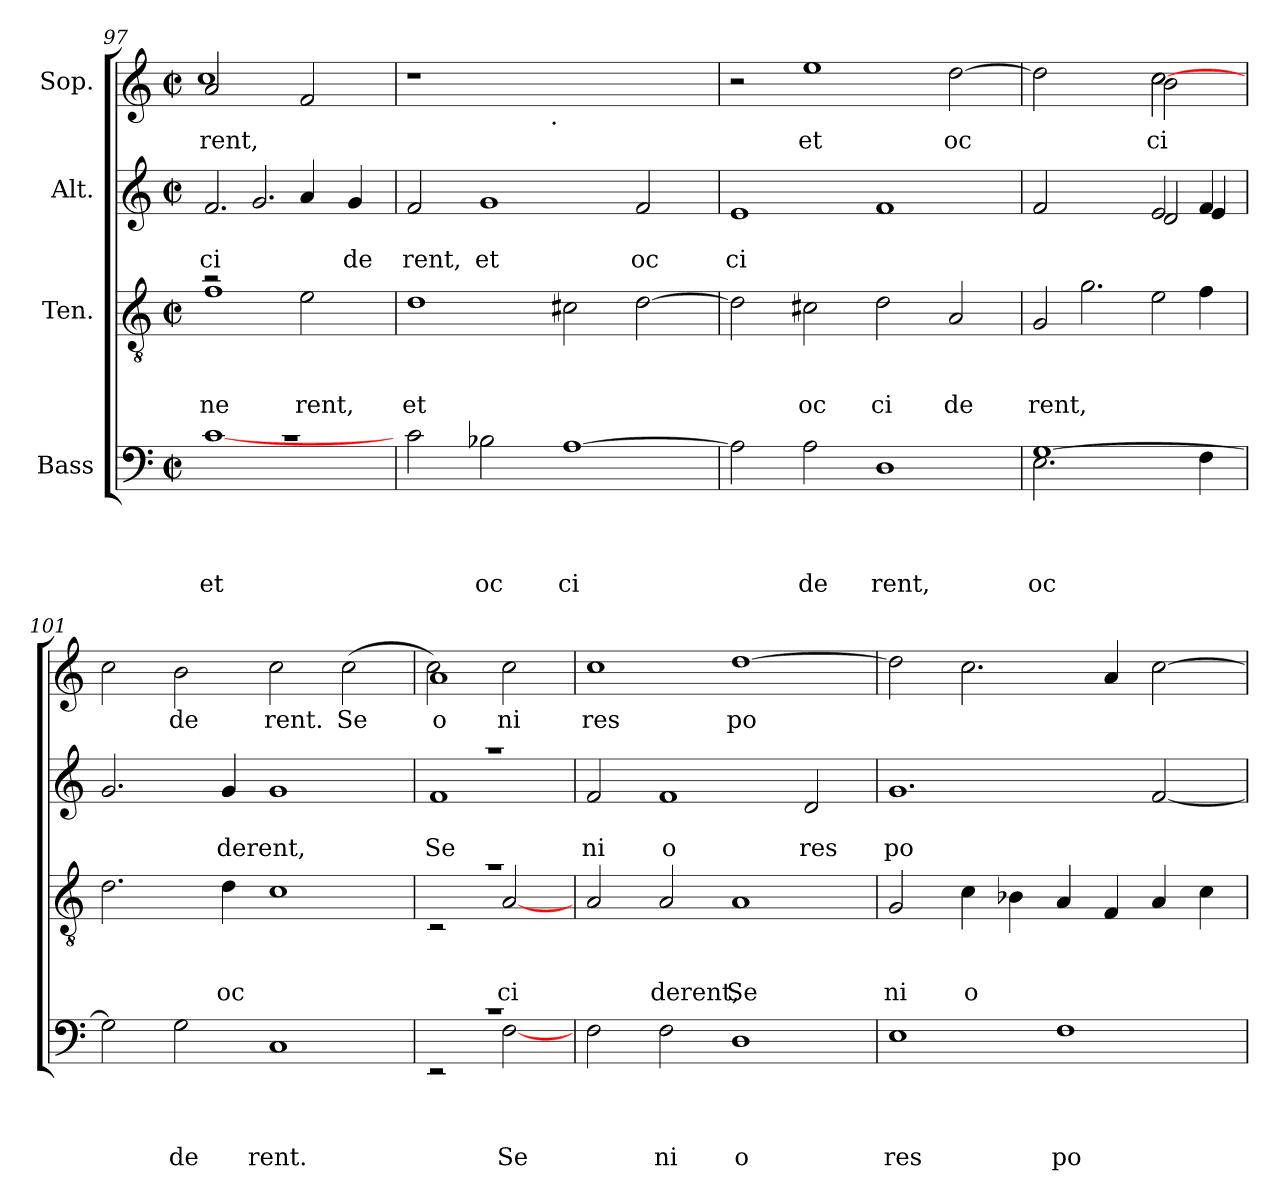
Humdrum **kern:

**kern	**text	**text	**text	**text	**kern	**text	**text	**text	**kern	**text	**text	**kern	**text
*part4	*part4	*part4	*part4	*part4	*part3	*part3	*part3	*part3	*part2	*part2	*part2	*part1	*part1
*staff4	*staff4	*staff4	*staff4	*staff4	*staff3	*staff3	*staff3	*staff3	*staff2	*staff2	*staff2	*staff1	*staff1
*I"Bass	*	*	*	*	*I"Ten.	*	*	*	*I"Alt.	*	*	*I"Sop.	*
*clefF4	*	*	*	*	*clefGv2	*	*	*	*clefG2	*	*	*clefG2	*
*k[]	*	*	*	*	*k[]	*	*	*	*k[]	*	*	*k[]	*
*C:	*	*	*	*	*C:	*	*	*	*C:	*	*	*C:	*
*M2/2	*	*	*	*	*M2/2	*	*	*	*M2/2	*	*	*M2/2	*
*met(c|)	*	*	*	*	*met(c|)	*	*	*	*met(c|)	*	*	*met(c|)	*
=97	=97	=97	=97	=97	=97	=97	=97	=97	=97	=97	=97	=97	=97
*^	*	*	*	*	*	*	*	*	*	*	*	*	*
!	!	!	!	!	!LO:LY:b	!	!	!	!LO:LY:b	!	!	!LO:LY:b	!	!LO:LY:b
*	*	*	*	*	*	*^	*	*	*	*^	*	*	*^	*
*	*	*	*	*	*	*	*	*	*	*	*	*^	*	*	*	*	*
1rc	[>1c	.	.	.	et	2ra	1f	.	.	ne	2.f/	2ryy	4ryy	.	ci	2a/	1cc	rent,
.	.	.	.	.	.	.	.	.	.	.	.	.	2.g/	.	.	.	.	.
!	!	!	!	!	!	!	!	!	!	!LO:LY:b	!	!	!	!	!	!	!	!
.	.	.	.	.	.	2e\	.	.	.	-rent,	.	4a/	.	.	.	2f/	.	.
!	!	!	!	!	!	!	!	!	!	!	!	!	!	!	!LO:LY:b	!	!	!
.	.	.	.	.	.	.	.	.	.	.	4g/	4ryy	.	.	de	.	.	.
*v	*v	*	*	*	*	*	*	*	*	*	*	*v	*v	*	*	*	*	*
*	*	*	*	*	*v	*v	*	*	*	*	*	*	*	*	*	*
=98	=98	=98	=98	=98	=98	=98	=98	=98	=98	=98	=98	=98	=98	=98	=98
!	!	!	!	!	!	!	!	!LO:LY:b	!	!	!	!LO:LY:b	!	!	!
*	*	*	*	*	*	*	*	*	*v	*v	*	*	*	*	*
2c\	.	.	.	.	1d	.	.	et	2f/	.	rent,	1r	2ryy	.
!	!	!	!	!LO:LY:b	!	!	!	!	!	!	!LO:LY:b	!	!	!
2B-X\	.	.	.	oc	.	.	.	.	1g	.	et	.	4...ryy	.
!	!	!	!	!	!	!	!	!	!	!	!	!	!LO:TX:b:t=.	!
.	.	.	.	.	.	.	.	.	.	.	.	.	1ryy	.
!	!	!	!	!LO:LY:b	!	!	!	!	!	!	!	!	!	!
[>1A	.	.	.	ci	2c#X\	.	.	.	.	.	.	1ryy	.	.
!	!	!	!	!	!	!	!	!	!	!	!LO:LY:b	!	!	!
.	.	.	.	.	[>2d\	.	.	.	2f/	.	oc	.	.	.
.	.	.	.	.	.	.	.	.	.	.	.	.	32ryy	.
=99	=99	=99	=99	=99	=99	=99	=99	=99	=99	=99	=99	=99	=99	=99
!	!	!	!	!	!	!	!	!	!	!	!LO:LY:b	!	!	!
*	*	*	*	*	*	*	*	*	*	*	*	*v	*v	*
2A\]	.	.	.	.	2d\]	.	.	.	1e	.	ci	2r	.
!	!	!	!	!LO:LY:b	!	!	!	!LO:LY:b	!	!	!	!	!LO:LY:b
2A\	.	.	.	de	2c#X\	.	.	oc	.	.	.	1ee	et
!	!	!	!	!LO:LY:b	!	!	!	!LO:LY:b	!	!	!	!	!
1D	.	.	.	rent,	2d\	.	.	ci	1f	.	.	.	.
!	!	!	!	!	!	!	!	!LO:LY:b	!	!	!	!	!LO:LY:b
.	.	.	.	.	2A/	.	.	de	.	.	.	[>2dd\	oc
!!LO:PB:g=z
=100	=100	=100	=100	=100	=100	=100	=100	=100	=100	=100	=100	=100	=100
!	!	!	!	!LO:LY:b	!	!	!	!	!	!	!	!	!
*^	*	*	*	*	*	*	*	*	*	*	*	*	*
!	!	!	!	!	!LO:LY:b	!	!	!	!LO:LY:b	!	!	!	!	!
*	*	*	*	*	*	*^	*	*	*	*^	*	*	*^	*
*	*	*	*	*	*	*	*^	*	*	*	*	*^	*	*	*	*^	*
*	*	*	*	*	*	*	*	*	*	*	*	*	*	*^	*	*	*	*	*	*
[>1G	2.E\	.	.	.	oc	2G/	4ryy	2.ryy	.	.	rent,	4ryy	2f/	2ryy	2.ryy	.	.	2dd\]	2ryy	2ryy	.
.	.	.	.	.	.	.	2.g\	.	.	.	.	32ryy	.	.	.	.	.	.	.	.	.
.	.	.	.	.	.	.	.	.	.	.	.	16.ryy	.	.	.	.	.	.	.	.	.
.	.	.	.	.	.	.	.	.	.	.	.	4.ryy	.	.	.	.	.	.	.	.	.
!	!	!	!	!	!	!	!	!	!	!	!	!	!	!	!	!	!	!	!	!	!LO:LY:b
.	.	.	.	.	.	2e\	.	.	.	.	.	.	2e/	2d/	.	.	.	2cc\	2b\	[>2cc\	ci
.	4F\	.	.	.	.	.	.	4f\	.	.	.	4f/	.	.	4e/	.	.	.	.	.	.
*v	*v	*	*	*	*	*	*	*	*	*	*	*v	*v	*v	*v	*	*	*v	*v	*v	*
*	*	*	*	*	*v	*v	*v	*	*	*	*	*	*	*	*
=101	=101	=101	=101	=101	=101	=101	=101	=101	=101	=101	=101	=101	=101
2G\]	.	.	.	.	2.d\	.	.	.	2.g/	.	.	2cc\	.
!	!	!	!	!LO:LY:b	!	!	!	!	!	!	!	!	!LO:LY:b
2G\	.	.	.	de	.	.	.	.	.	.	.	2b\	de
!	!	!	!	!	!	!	!	!LO:LY:b	!	!	!LO:LY:b	!	!
.	.	.	.	.	4d\	.	.	oc	4g/	.	derent,	.	.
!	!	!	!	!LO:LY:b	!	!	!	!	!	!	!	!	!LO:LY:b
1C	.	.	.	rent.	1c	.	.	.	1g	.	.	2cc\	rent.
!	!	!	!	!	!	!	!	!	!	!	!	!	!LO:LY:b
.	.	.	.	.	.	.	.	.	.	.	.	(>2cc\	Se
=102	=102	=102	=102	=102	=102	=102	=102	=102	=102	=102	=102	=102	=102
*^	*	*	*	*	*^	*	*	*	*^	*	*	*	*
!	!	!	!	!	!	!	!	!	!	!	!	!	!	!LO:LY:b	!	!LO:LY:b
*	*	*	*	*	*	*	*	*	*	*	*	*	*	*	*^	*
1rc	2rEE	.	.	.	.	1ra	2rC	.	.	.	1raa	1f	.	Se	1a	2cc\)	o
!	!	!	!	!	!LO:LY:b	!	!	!	!	!LO:LY:b	!	!	!	!	!	!	!LO:LY:b
.	[>2F\	.	.	.	Se	.	[<2A/	.	.	ci	.	.	.	.	.	2cc\	ni
*	*	*	*	*	*	*	*	*	*	*	*v	*v	*	*	*	*	*
=103	=103	=103	=103	=103	=103	=103	=103	=103	=103	=103	=103	=103	=103	=103	=103	=103
!	!	!	!	!	!	!	!	!	!	!	!	!	!LO:LY:b	!	!	!LO:LY:b
*v	*v	*	*	*	*	*	*	*	*	*	*	*	*	*v	*v	*
*	*	*	*	*	*v	*v	*	*	*	*	*	*	*	*
2F\	.	.	.	.	2A/	.	.	.	2f/	.	ni	1cc	res
!	!	!	!	!LO:LY:b	!	!	!	!LO:LY:b	!	!	!LO:LY:b	!	!
2F\	.	.	.	ni	2A/	.	.	derent,	1f	.	o	.	.
!	!	!	!	!LO:LY:b	!	!	!	!LO:LY:b	!	!	!	!	!LO:LY:b
1D	.	.	.	o	1A	.	.	Se	.	.	.	[>1dd	po
!	!	!	!	!	!	!	!	!	!	!	!LO:LY:b	!	!
.	.	.	.	.	.	.	.	.	2d/	.	res	.	.
=104	=104	=104	=104	=104	=104	=104	=104	=104	=104	=104	=104	=104	=104
!	!	!	!	!LO:LY:b	!	!	!	!LO:LY:b	!	!	!LO:LY:b	!	!
1E	.	.	.	res	2G/	.	.	ni	1.g	.	po	2dd\]	.
!	!	!	!	!	!	!	!	!LO:LY:b	!	!	!	!	!
.	.	.	.	.	4c\	.	.	o	.	.	.	2.cc\	.
.	.	.	.	.	4B-X\	.	.	.	.	.	.	.	.
!	!	!	!	!LO:LY:b	!	!	!	!	!	!	!	!	!
1F	.	.	.	po	4A/	.	.	.	.	.	.	.	.
.	.	.	.	.	4F/	.	.	.	.	.	.	4a/	.
.	.	.	.	.	4A/	.	.	.	[<2f/	.	.	[>2cc\	.
.	.	.	.	.	4c\	.	.	.	.	.	.	.	.
=	=	=	=	=	=	=	=	=	=	=	=	=	=
*-	*-	*-	*-	*-	*-	*-	*-	*-	*-	*-	*-	*-	*-
